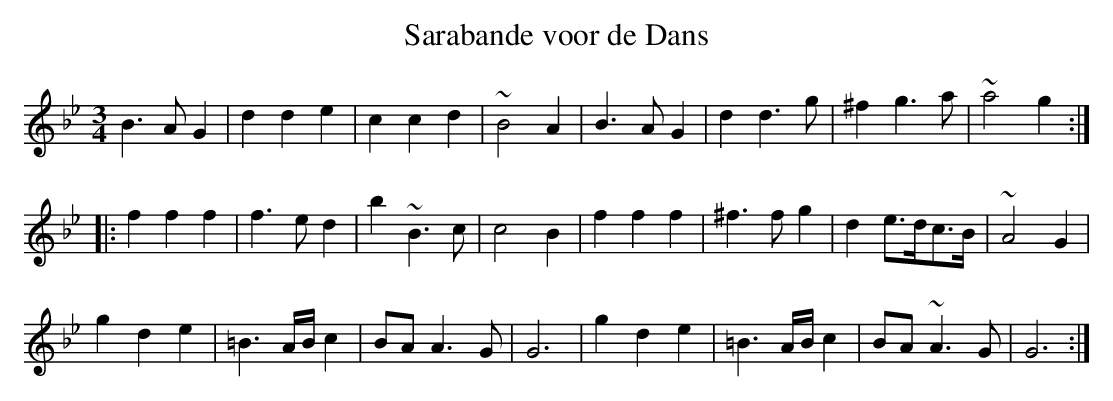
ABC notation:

X:1
T:Sarabande voor de Dans
M:3/4
K:Gmin
B3AG2|d2d2e2|c2c2d2|~B4A2|B3AG2|d2d3g|^f2g3a|~a4g2:|
|:f2f2f2|f3ed2|b2~B3c|c4B2|f2f2f2|^f3fg2|d2e>dc>B|~A4G2|
g2d2e2|=B3A/B/c2|BAA3G|G6|g2d2e2|=B3A/B/c2|BA~A3G|G6:|
